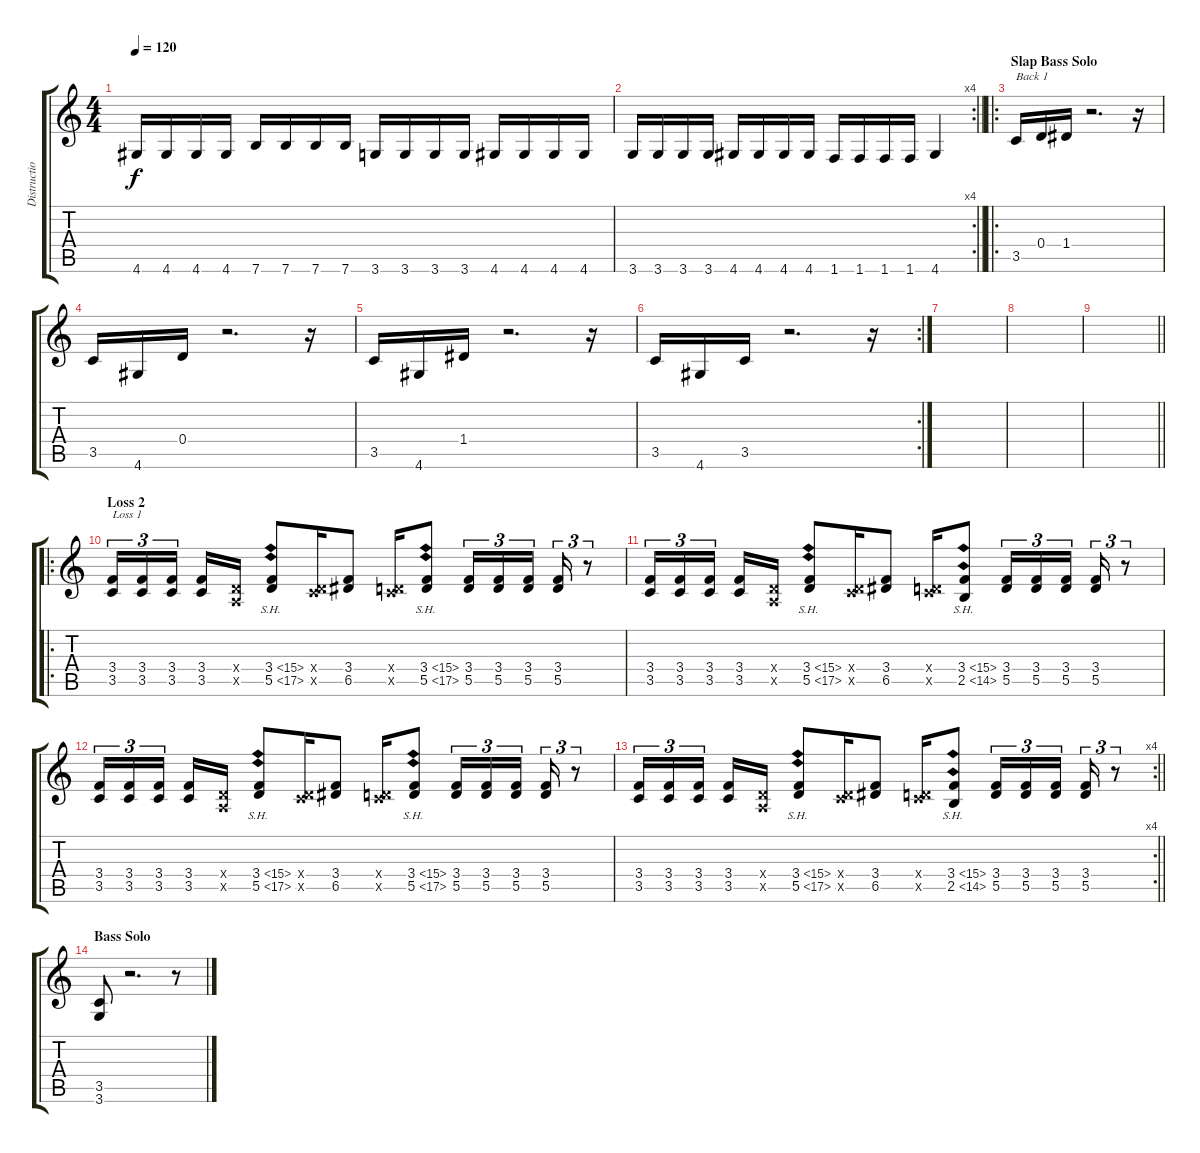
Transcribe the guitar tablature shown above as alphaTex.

\track ("Distruction Guitar 1" "Distructio") {instrument distortionguitar}
\staff {score tabs}
\tuning (E4 B3 G3 D3 A2 E2) {hide}
\ts (4 4)
\tempo 120
\clef g2
\ks c
4.6.16{dy f} 4.6.16 4.6.16 4.6.16 7.6.16 7.6.16 7.6.16 7.6.16 3.6.16 3.6.16 3.6.16 3.6.16 4.6.16 4.6.16 4.6.16 4.6.16 |
\rc 4
\barLineRight lightlight
3.6.16 3.6.16 3.6.16 3.6.16 4.6.16 4.6.16 4.6.16 4.6.16 1.6.16 1.6.16 1.6.16 1.6.16 4.6.4 |
\ro
\section ("" "Slap Bass Solo")
3.5.16{txt "Back 1" volume 11} 0.4.16 1.4.16 r.2{d} r.16 |
3.5.16 4.6.16 0.4.16 r.2{d} r.16 |
3.5.16 4.6.16 1.4.16 r.2{d} r.16 |
\rc 2
3.5.16 4.6.16 3.5.16 r.2{d} r.16 |
|
|
\barLineRight lightlight
|
\ro
\section ("" "Loss 2")
(3.4 3.5).16{tu (3 2) txt "Loss 1"} (3.4 3.5).16{tu (3 2)} (3.4 3.5).16{tu (3 2) beam splitsecondary} (3.4 3.5).16 (0.4{x} 0.5{x}).16 (3.4{sh 12} 5.5{sh 12}).8 (0.4{x} 3.5{x}).16 (3.4 6.5).8 (0.4{x} 3.5{x}).16 (3.4{sh 12} 5.5{sh 12}).8 (3.4 5.5).16{tu (3 2)} (3.4 5.5).16{tu (3 2)} (3.4 5.5).16{tu (3 2) beam splitsecondary} (3.4 5.5).16{tu (3 2)} r.8{tu (3 2)} |
(3.4 3.5).16{tu (3 2)} (3.4 3.5).16{tu (3 2)} (3.4 3.5).16{tu (3 2) beam splitsecondary} (3.4 3.5).16 (0.4{x} 0.5{x}).16 (3.4{sh 12} 5.5{sh 12}).8 (0.4{x} 3.5{x}).16 (3.4 6.5).8 (0.4{x} 3.5{x}).16 (3.4{sh 12} 2.5{sh 12}).8 (3.4 5.5).16{tu (3 2)} (3.4 5.5).16{tu (3 2)} (3.4 5.5).16{tu (3 2) beam splitsecondary} (3.4 5.5).16{tu (3 2)} r.8{tu (3 2)} |
(3.4 3.5).16{tu (3 2)} (3.4 3.5).16{tu (3 2)} (3.4 3.5).16{tu (3 2) beam splitsecondary} (3.4 3.5).16 (0.4{x} 0.5{x}).16 (3.4{sh 12} 5.5{sh 12}).8 (0.4{x} 3.5{x}).16 (3.4 6.5).8 (0.4{x} 3.5{x}).16 (3.4{sh 12} 5.5{sh 12}).8 (3.4 5.5).16{tu (3 2)} (3.4 5.5).16{tu (3 2)} (3.4 5.5).16{tu (3 2) beam splitsecondary} (3.4 5.5).16{tu (3 2)} r.8{tu (3 2)} |
\rc 4
\barLineRight lightlight
(3.4 3.5).16{tu (3 2)} (3.4 3.5).16{tu (3 2)} (3.4 3.5).16{tu (3 2) beam splitsecondary} (3.4 3.5).16 (0.4{x} 0.5{x}).16 (3.4{sh 12} 5.5{sh 12}).8 (0.4{x} 3.5{x}).16 (3.4 6.5).8 (0.4{x} 3.5{x}).16 (3.4{sh 12} 2.5{sh 12}).8 (3.4 5.5).16{tu (3 2)} (3.4 5.5).16{tu (3 2)} (3.4 5.5).16{tu (3 2) beam splitsecondary} (3.4 5.5).16{tu (3 2)} r.8{tu (3 2)} |
\section ("" "Bass Solo")
(3.5 3.6).8{volume 13} r.2{d} r.8
